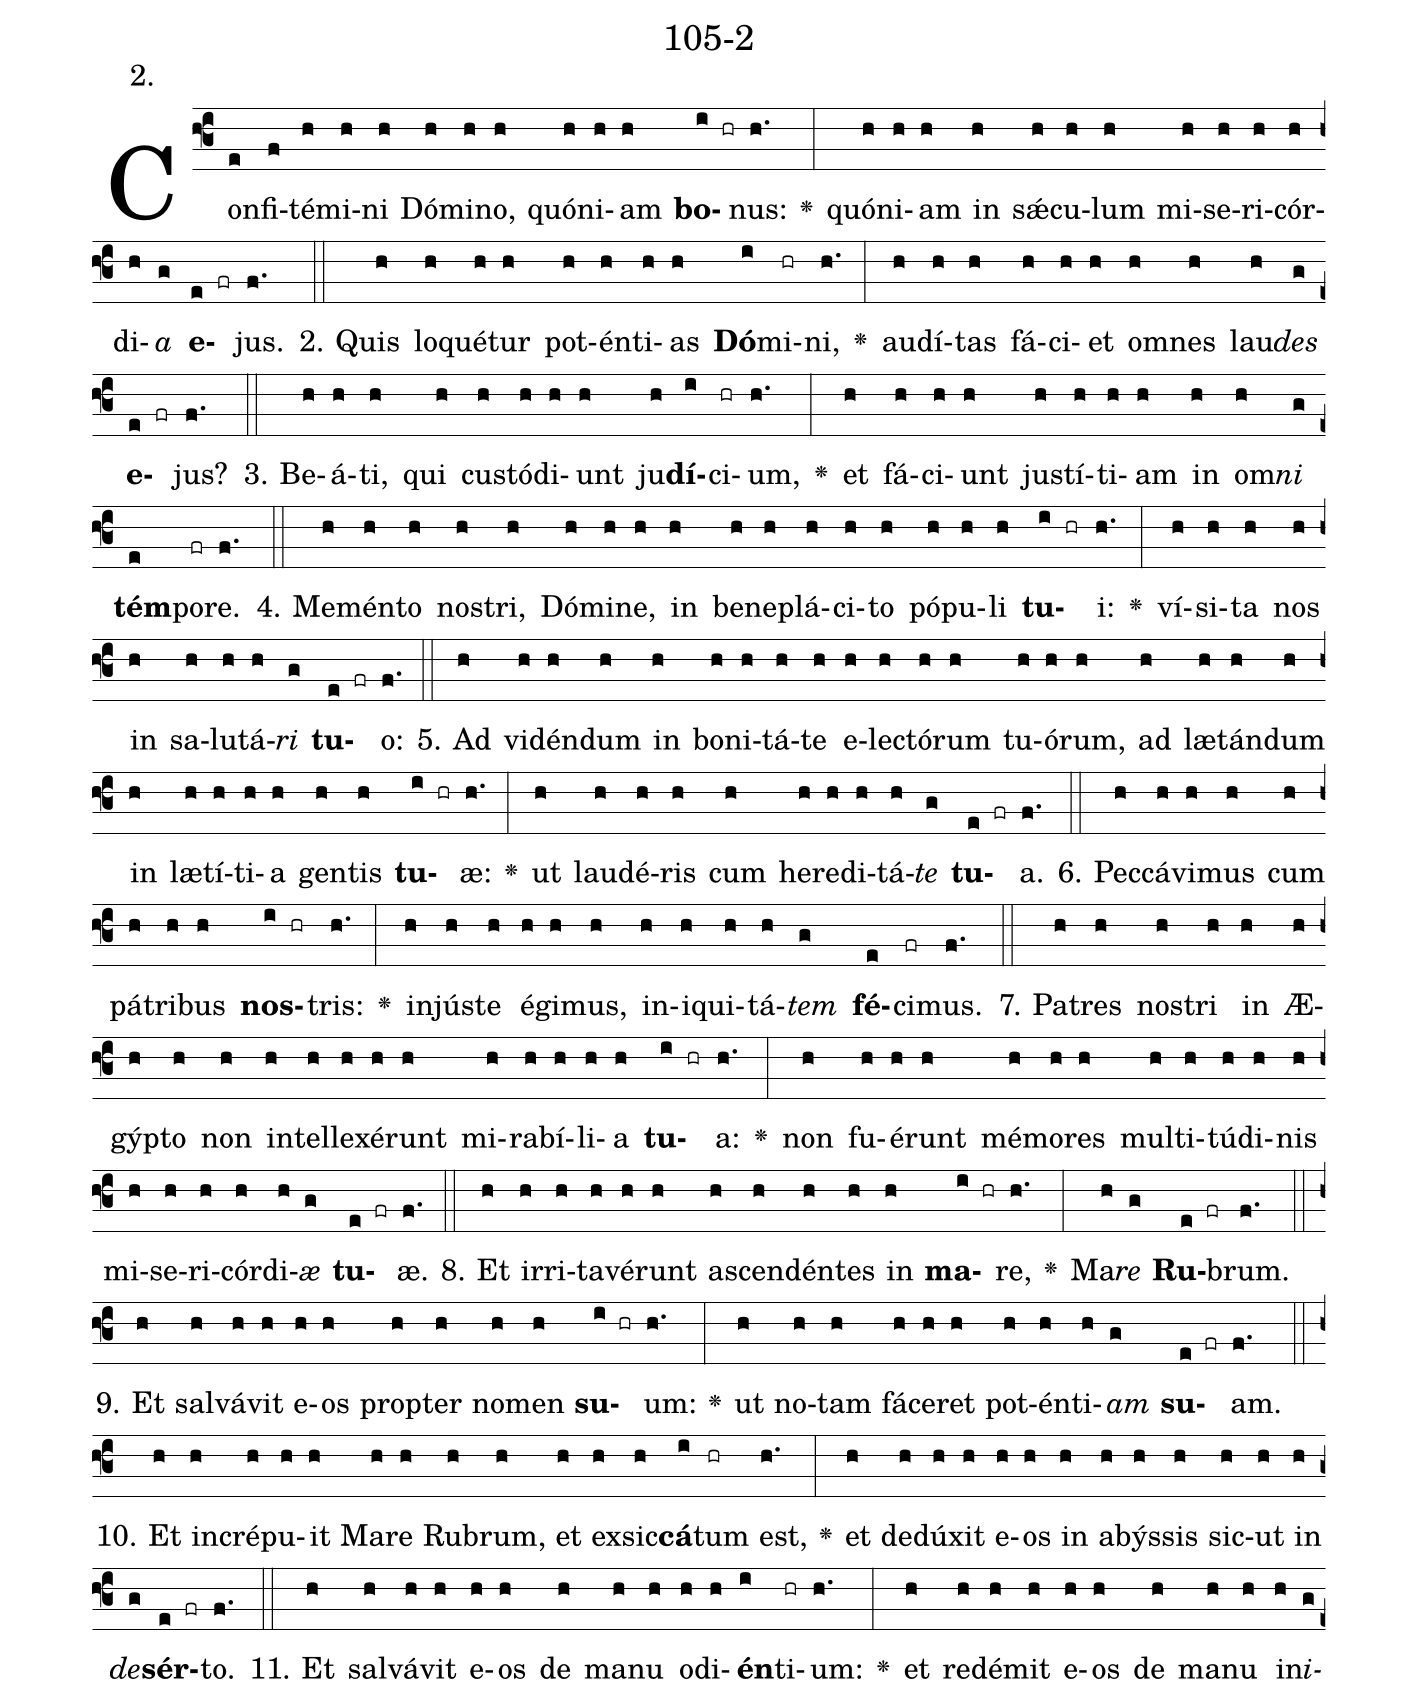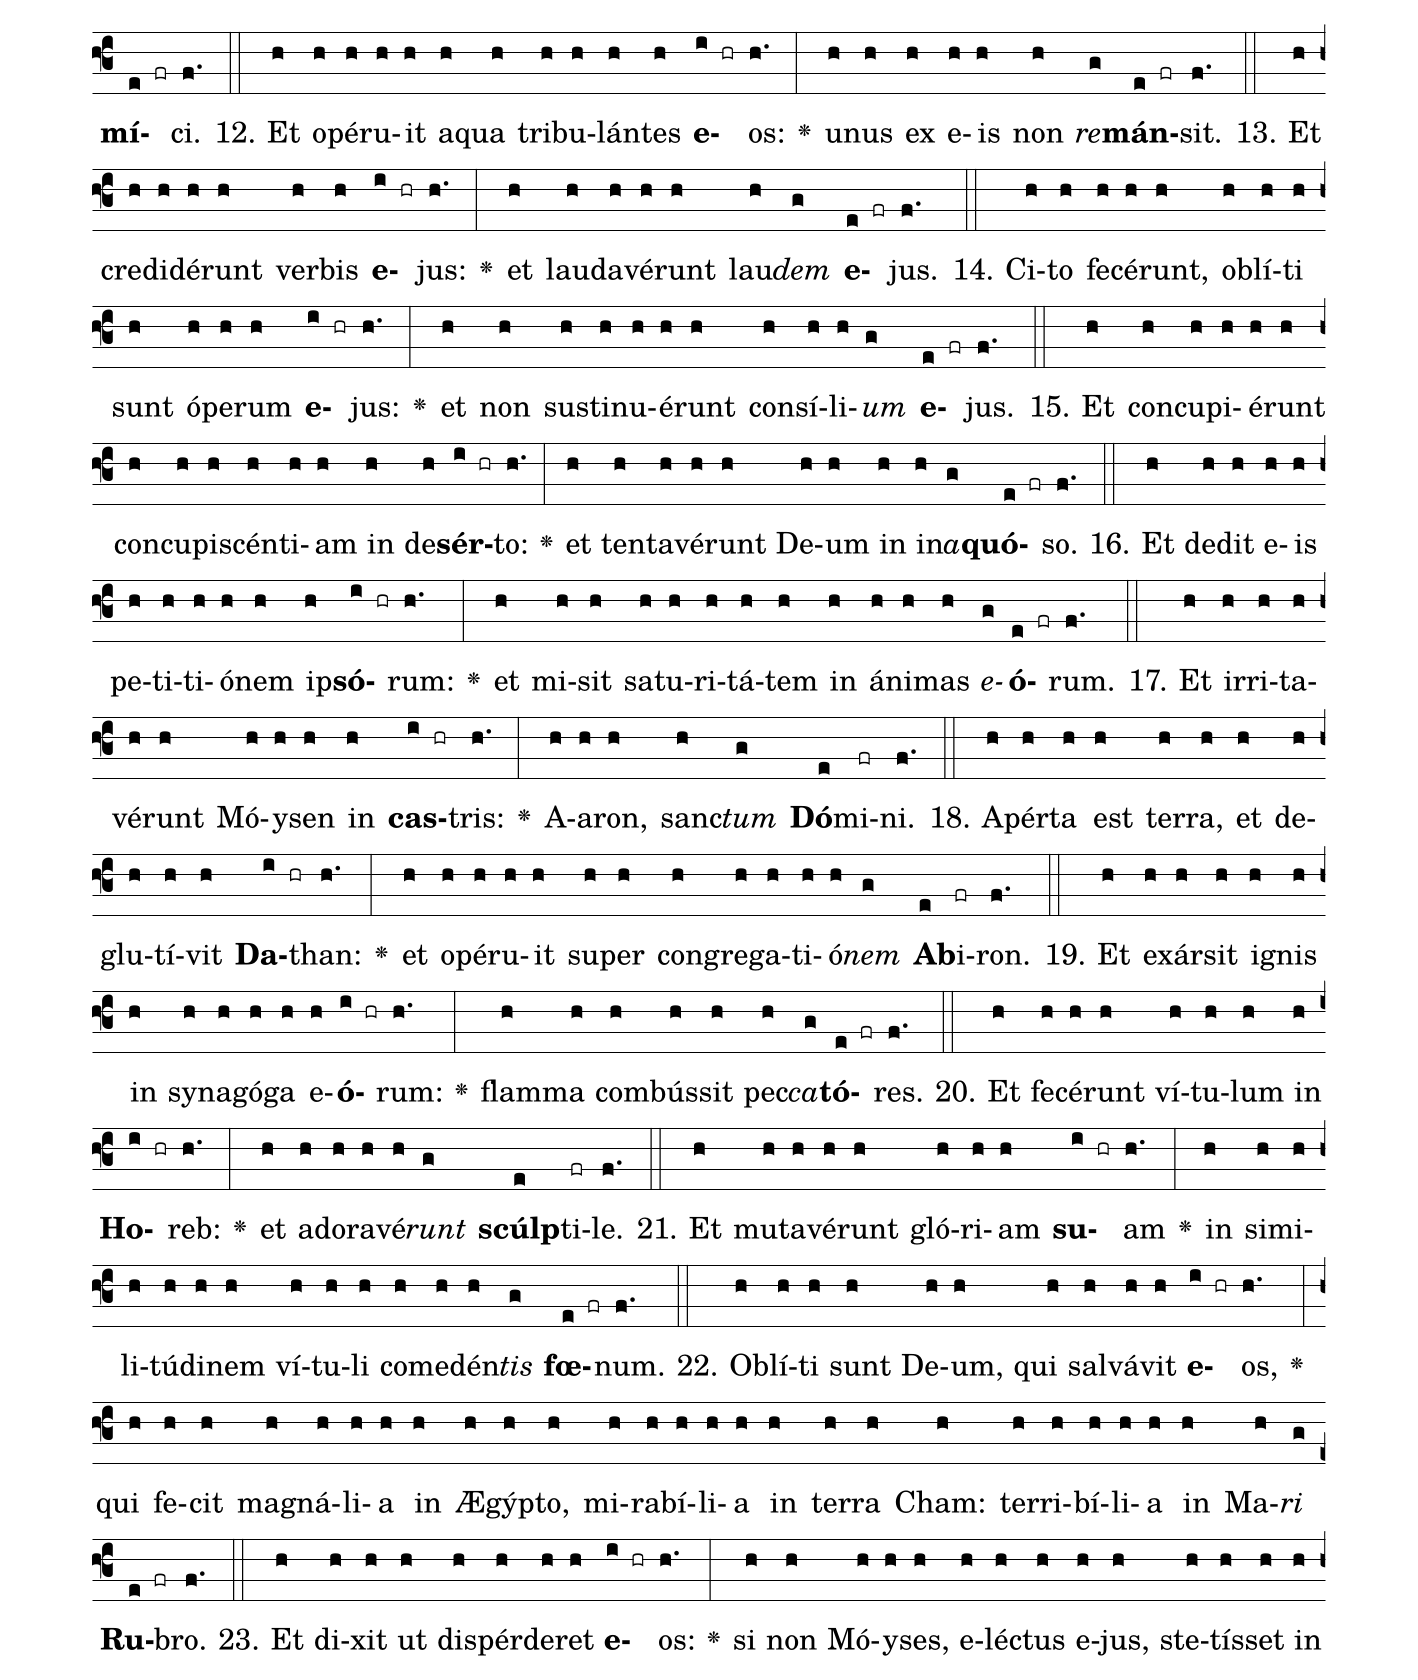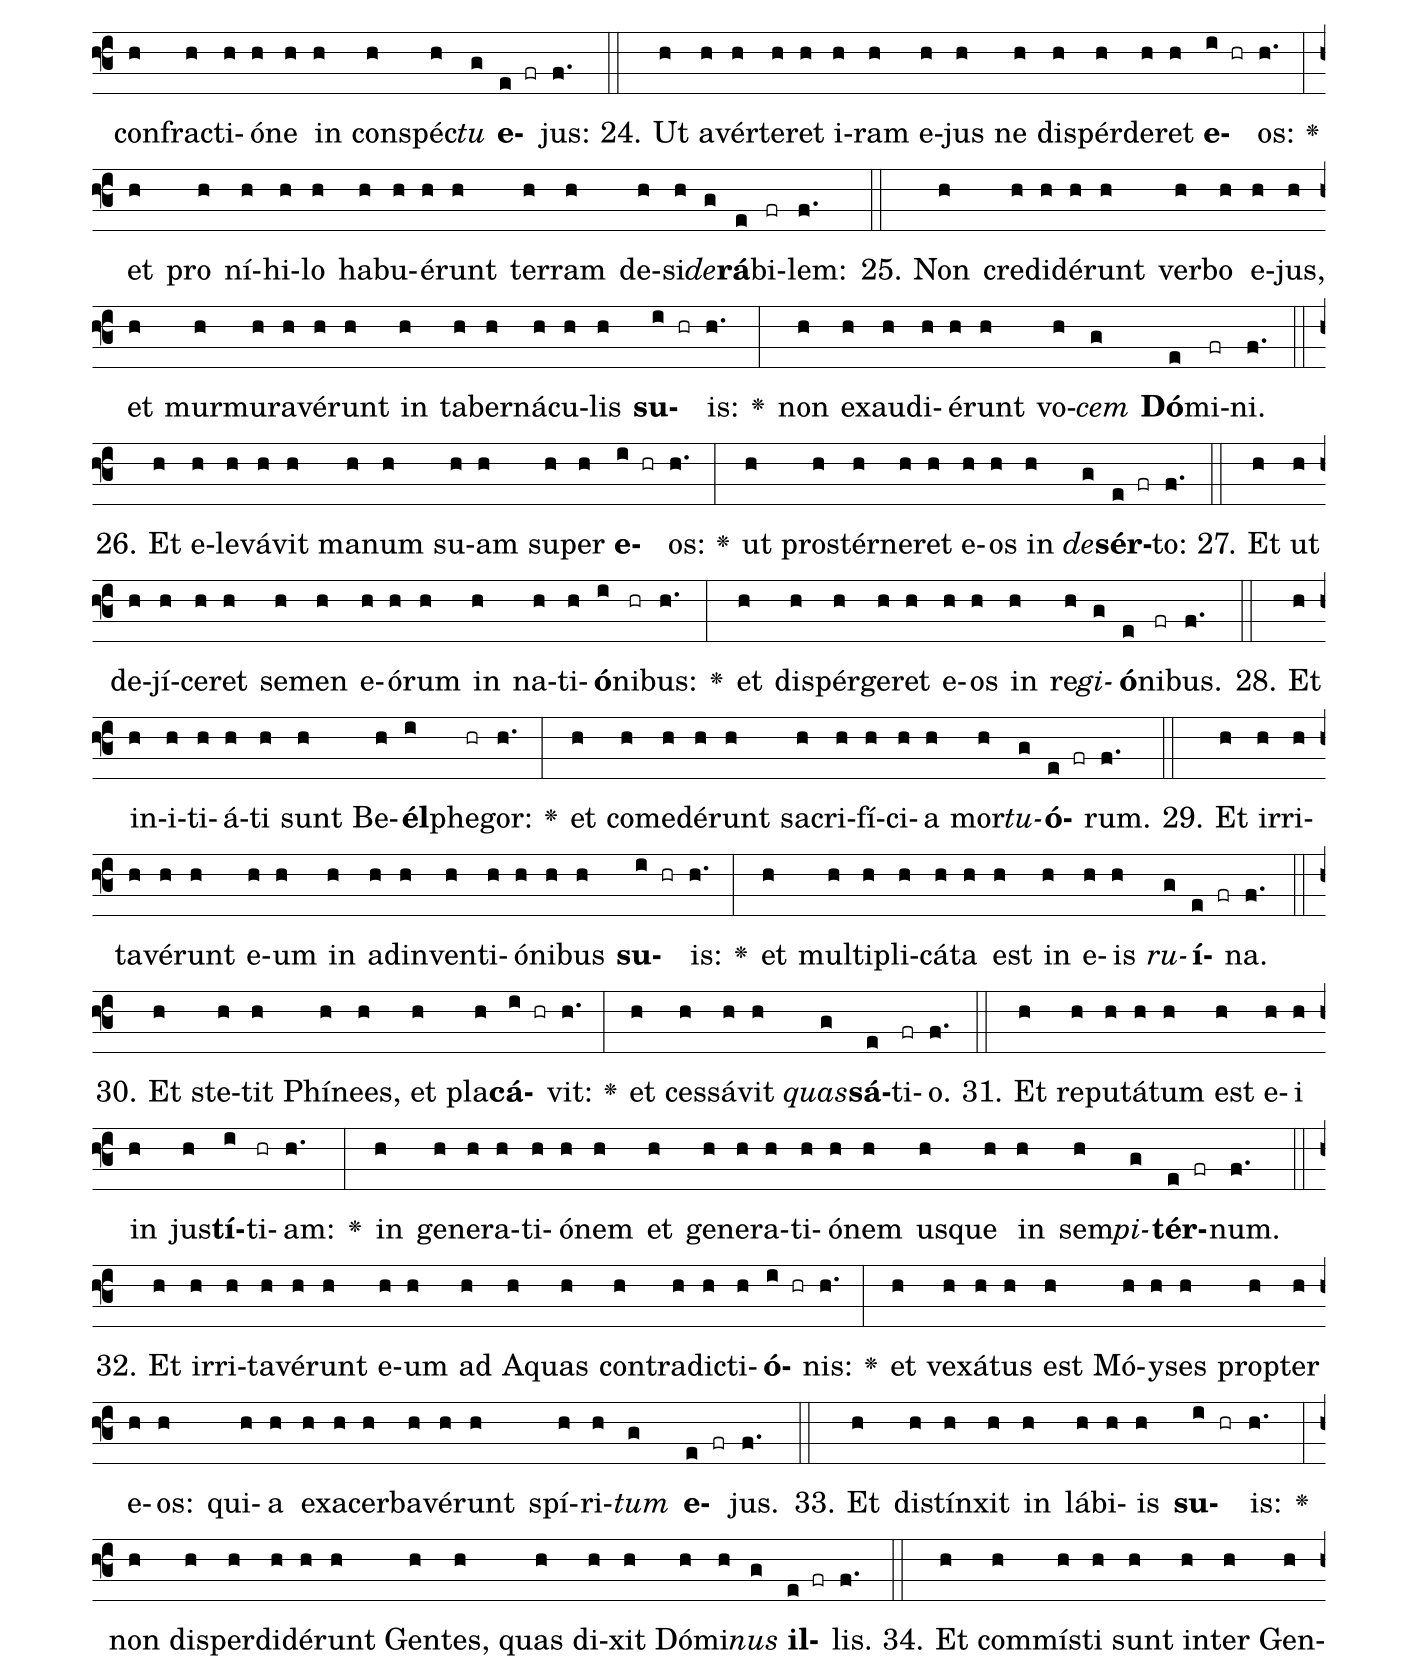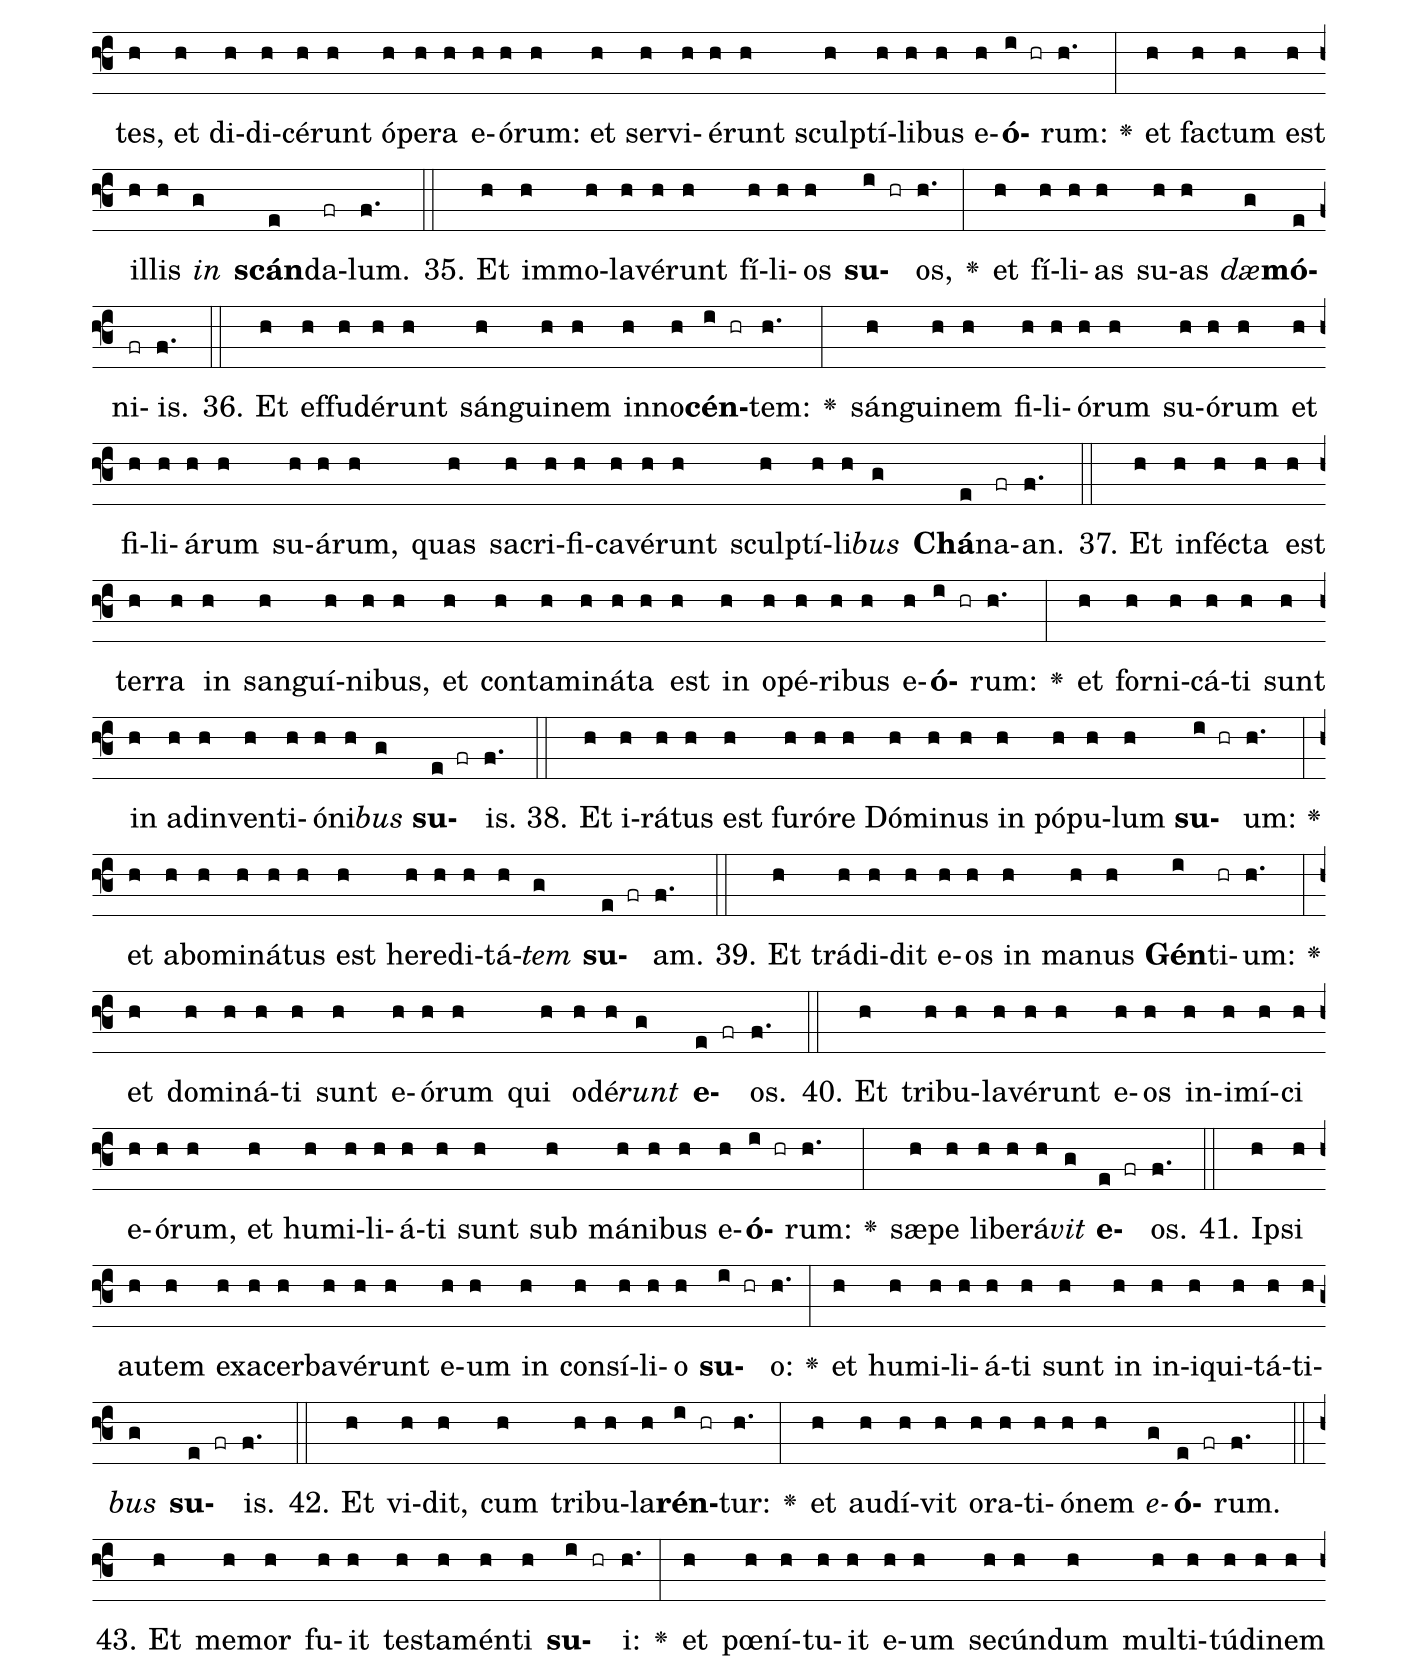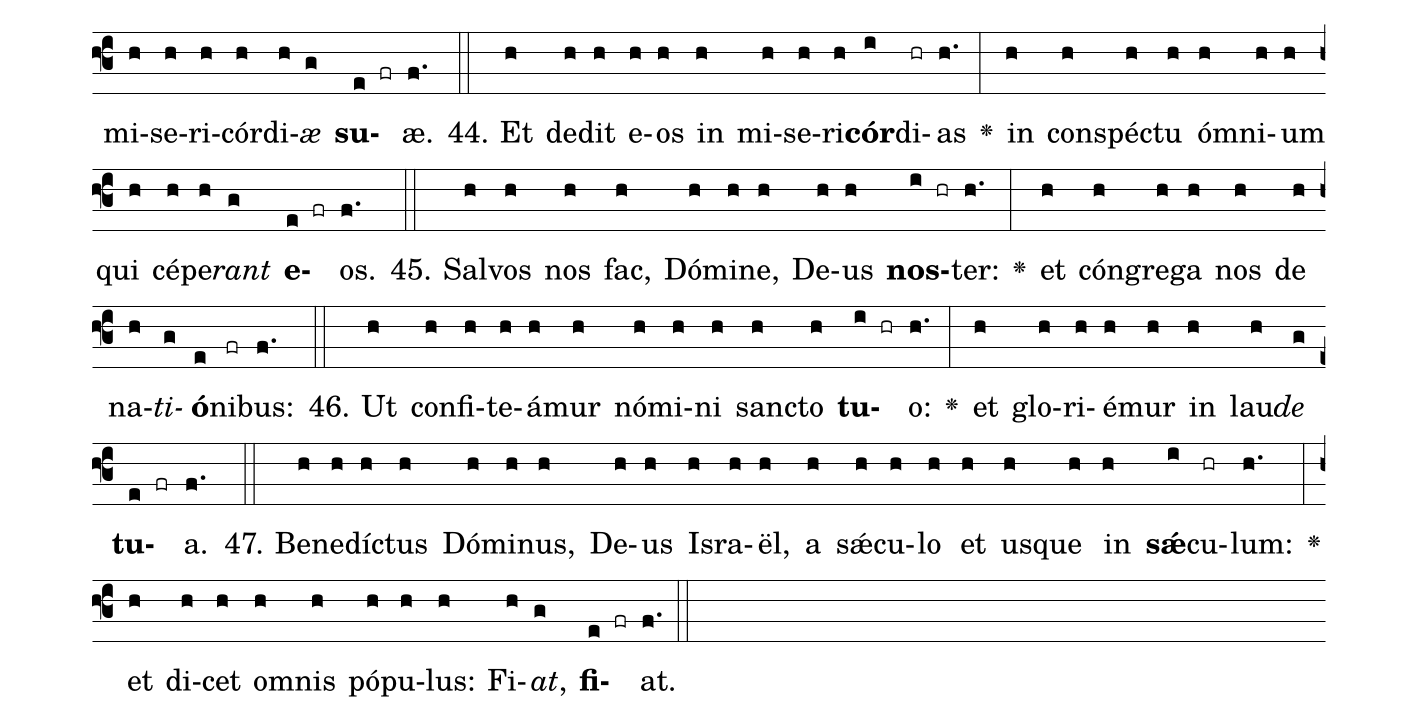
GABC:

name: 105-2;
annotation: 2.;
%%
(f3)Con(e)fi(f)té(h)mi(h)ni(h) Dó(h)mi(h)no,(h) quón(h)i(h)am(h) <b>bo</b>(i hr)nus:(h.) <v>\greheightstar</v>(:) quón(h)i(h)am(h) in(h) sǽ(h)cu(h)lum(h) mi(h)se(h)ri(h)cór(h)di(h)<i>a</i>(g) <b>e</b>(e fr)jus.(f.) (::)
2. Quis(h) lo(h)qué(h)tur(h) pot(h)én(h)ti(h)as(h) <b>Dó</b>(i)mi(hr)ni,(h.) <v>\greheightstar</v>(:) au(h)dí(h)tas(h) fá(h)ci(h)et(h) om(h)nes(h) lau(h)<i>des</i>(g) <b>e</b>(e fr)jus?(f.) (::)
3. Be(h)á(h)ti,(h) qui(h) cus(h)tó(h)di(h)unt(h) ju(h)<b>dí</b>(i)ci(hr)um,(h.) <v>\greheightstar</v>(:) et(h) fá(h)ci(h)unt(h) jus(h)tí(h)ti(h)am(h) in(h) om(h)<i>ni</i>(g) <b>tém</b>(e)po(fr)re.(f.) (::)
4. Me(h)mén(h)to(h) nos(h)tri,(h) Dó(h)mi(h)ne,(h) in(h) be(h)ne(h)plá(h)ci(h)to(h) pó(h)pu(h)li(h) <b>tu</b>(i hr)i:(h.) <v>\greheightstar</v>(:) ví(h)si(h)ta(h) nos(h) in(h) sa(h)lu(h)tá(h)<i>ri</i>(g) <b>tu</b>(e fr)o:(f.) (::)
5. Ad(h) vi(h)dén(h)dum(h) in(h) bo(h)ni(h)tá(h)te(h) e(h)lec(h)tó(h)rum(h) tu(h)ó(h)rum,(h) ad(h) læ(h)tán(h)dum(h) in(h) læ(h)tí(h)ti(h)a(h) gen(h)tis(h) <b>tu</b>(i hr)æ:(h.) <v>\greheightstar</v>(:) ut(h) lau(h)dé(h)ris(h) cum(h) he(h)re(h)di(h)tá(h)<i>te</i>(g) <b>tu</b>(e fr)a.(f.) (::)
6. Pec(h)cá(h)vi(h)mus(h) cum(h) pá(h)tri(h)bus(h) <b>nos</b>(i hr)tris:(h.) <v>\greheightstar</v>(:) in(h)jús(h)te(h) é(h)gi(h)mus,(h) in(h)i(h)qui(h)tá(h)<i>tem</i>(g) <b>fé</b>(e)ci(fr)mus.(f.) (::)
7. Pa(h)tres(h) nos(h)tri(h) in(h) Æ(h)gýp(h)to(h) non(h) in(h)tel(h)le(h)xé(h)runt(h) mi(h)ra(h)bí(h)li(h)a(h) <b>tu</b>(i hr)a:(h.) <v>\greheightstar</v>(:) non(h) fu(h)é(h)runt(h) mé(h)mo(h)res(h) mul(h)ti(h)tú(h)di(h)nis(h) mi(h)se(h)ri(h)cór(h)di(h)<i>æ</i>(g) <b>tu</b>(e fr)æ.(f.) (::)
8. Et(h) ir(h)ri(h)ta(h)vé(h)runt(h) a(h)scen(h)dén(h)tes(h) in(h) <b>ma</b>(i hr)re,(h.) <v>\greheightstar</v>(:) Ma(h)<i>re</i>(g) <b>Ru</b>(e fr)brum.(f.) (::)
9. Et(h) sal(h)vá(h)vit(h) e(h)os(h) prop(h)ter(h) no(h)men(h) <b>su</b>(i hr)um:(h.) <v>\greheightstar</v>(:) ut(h) no(h)tam(h) fá(h)ce(h)ret(h) pot(h)én(h)ti(h)<i>am</i>(g) <b>su</b>(e fr)am.(f.) (::)
10. Et(h) in(h)cré(h)pu(h)it(h) Ma(h)re(h) Ru(h)brum,(h) et(h) ex(h)sic(h)<b>cá</b>(i)tum(hr) est,(h.) <v>\greheightstar</v>(:) et(h) de(h)dú(h)xit(h) e(h)os(h) in(h) a(h)býs(h)sis(h) sic(h)ut(h) in(h) <i>de</i>(g)<b>sér</b>(e fr)to.(f.) (::)
11. Et(h) sal(h)vá(h)vit(h) e(h)os(h) de(h) ma(h)nu(h) o(h)di(h)<b>én</b>(i)ti(hr)um:(h.) <v>\greheightstar</v>(:) et(h) red(h)é(h)mit(h) e(h)os(h) de(h) ma(h)nu(h) in(h)<i>i</i>(g)<b>mí</b>(e fr)ci.(f.) (::)
12. Et(h) o(h)pé(h)ru(h)it(h) a(h)qua(h) tri(h)bu(h)lán(h)tes(h) <b>e</b>(i hr)os:(h.) <v>\greheightstar</v>(:) u(h)nus(h) ex(h) e(h)is(h) non(h) <i>re</i>(g)<b>mán</b>(e fr)sit.(f.) (::)
13. Et(h) cre(h)di(h)dé(h)runt(h) ver(h)bis(h) <b>e</b>(i hr)jus:(h.) <v>\greheightstar</v>(:) et(h) lau(h)da(h)vé(h)runt(h) lau(h)<i>dem</i>(g) <b>e</b>(e fr)jus.(f.) (::)
14. Ci(h)to(h) fe(h)cé(h)runt,(h) ob(h)lí(h)ti(h) sunt(h) ó(h)pe(h)rum(h) <b>e</b>(i hr)jus:(h.) <v>\greheightstar</v>(:) et(h) non(h) sus(h)ti(h)nu(h)é(h)runt(h) con(h)sí(h)li(h)<i>um</i>(g) <b>e</b>(e fr)jus.(f.) (::)
15. Et(h) con(h)cu(h)pi(h)é(h)runt(h) con(h)cu(h)pi(h)scén(h)ti(h)am(h) in(h) de(h)<b>sér</b>(i hr)to:(h.) <v>\greheightstar</v>(:) et(h) ten(h)ta(h)vé(h)runt(h) De(h)um(h) in(h) in(h)<i>a</i>(g)<b>quó</b>(e fr)so.(f.) (::)
16. Et(h) de(h)dit(h) e(h)is(h) pe(h)ti(h)ti(h)ó(h)nem(h) ip(h)<b>só</b>(i hr)rum:(h.) <v>\greheightstar</v>(:) et(h) mi(h)sit(h) sa(h)tu(h)ri(h)tá(h)tem(h) in(h) á(h)ni(h)mas(h) <i>e</i>(g)<b>ó</b>(e fr)rum.(f.) (::)
17. Et(h) ir(h)ri(h)ta(h)vé(h)runt(h) Mó(h)y(h)sen(h) in(h) <b>cas</b>(i hr)tris:(h.) <v>\greheightstar</v>(:) A(h)a(h)ron,(h) sanc(h)<i>tum</i>(g) <b>Dó</b>(e)mi(fr)ni.(f.) (::)
18. A(h)pér(h)ta(h) est(h) ter(h)ra,(h) et(h) de(h)glu(h)tí(h)vit(h) <b>Da</b>(i hr)than:(h.) <v>\greheightstar</v>(:) et(h) o(h)pé(h)ru(h)it(h) su(h)per(h) con(h)gre(h)ga(h)ti(h)ó(h)<i>nem</i>(g) <b>Ab</b>(e)i(fr)ron.(f.) (::)
19. Et(h) ex(h)ár(h)sit(h) i(h)gnis(h) in(h) sy(h)na(h)gó(h)ga(h) e(h)<b>ó</b>(i hr)rum:(h.) <v>\greheightstar</v>(:) flam(h)ma(h) com(h)bús(h)sit(h) pec(h)<i>ca</i>(g)<b>tó</b>(e fr)res.(f.) (::)
20. Et(h) fe(h)cé(h)runt(h) ví(h)tu(h)lum(h) in(h) <b>Ho</b>(i hr)reb:(h.) <v>\greheightstar</v>(:) et(h) ad(h)o(h)ra(h)vé(h)<i>runt</i>(g) <b>scúlp</b>(e)ti(fr)le.(f.) (::)
21. Et(h) mu(h)ta(h)vé(h)runt(h) gló(h)ri(h)am(h) <b>su</b>(i hr)am(h.) <v>\greheightstar</v>(:) in(h) si(h)mi(h)li(h)tú(h)di(h)nem(h) ví(h)tu(h)li(h) com(h)e(h)dén(h)<i>tis</i>(g) <b>fœ</b>(e fr)num.(f.) (::)
22. Ob(h)lí(h)ti(h) sunt(h) De(h)um,(h) qui(h) sal(h)vá(h)vit(h) <b>e</b>(i hr)os,(h.) <v>\greheightstar</v>(:) qui(h) fe(h)cit(h) ma(h)gná(h)li(h)a(h) in(h) Æ(h)gýp(h)to,(h) mi(h)ra(h)bí(h)li(h)a(h) in(h) ter(h)ra(h) Cham:(h) ter(h)ri(h)bí(h)li(h)a(h) in(h) Ma(h)<i>ri</i>(g) <b>Ru</b>(e fr)bro.(f.) (::)
23. Et(h) di(h)xit(h) ut(h) dis(h)pér(h)de(h)ret(h) <b>e</b>(i hr)os:(h.) <v>\greheightstar</v>(:) si(h) non(h) Mó(h)y(h)ses,(h) e(h)léc(h)tus(h) e(h)jus,(h) ste(h)tís(h)set(h) in(h) con(h)frac(h)ti(h)ó(h)ne(h) in(h) con(h)spéc(h)<i>tu</i>(g) <b>e</b>(e fr)jus:(f.) (::)
24. Ut(h) a(h)vér(h)te(h)ret(h) i(h)ram(h) e(h)jus(h) ne(h) dis(h)pér(h)de(h)ret(h) <b>e</b>(i hr)os:(h.) <v>\greheightstar</v>(:) et(h) pro(h) ní(h)hi(h)lo(h) ha(h)bu(h)é(h)runt(h) ter(h)ram(h) de(h)si(h)<i>de</i>(g)<b>rá</b>(e)bi(fr)lem:(f.) (::)
25. Non(h) cre(h)di(h)dé(h)runt(h) ver(h)bo(h) e(h)jus,(h) et(h) mur(h)mu(h)ra(h)vé(h)runt(h) in(h) ta(h)ber(h)ná(h)cu(h)lis(h) <b>su</b>(i hr)is:(h.) <v>\greheightstar</v>(:) non(h) ex(h)au(h)di(h)é(h)runt(h) vo(h)<i>cem</i>(g) <b>Dó</b>(e)mi(fr)ni.(f.) (::)
26. Et(h) e(h)le(h)vá(h)vit(h) ma(h)num(h) su(h)am(h) su(h)per(h) <b>e</b>(i hr)os:(h.) <v>\greheightstar</v>(:) ut(h) pro(h)stér(h)ne(h)ret(h) e(h)os(h) in(h) <i>de</i>(g)<b>sér</b>(e fr)to:(f.) (::)
27. Et(h) ut(h) de(h)jí(h)ce(h)ret(h) se(h)men(h) e(h)ó(h)rum(h) in(h) na(h)ti(h)<b>ó</b>(i)ni(hr)bus:(h.) <v>\greheightstar</v>(:) et(h) di(h)spér(h)ge(h)ret(h) e(h)os(h) in(h) re(h)<i>gi</i>(g)<b>ó</b>(e)ni(fr)bus.(f.) (::)
28. Et(h) in(h)i(h)ti(h)á(h)ti(h) sunt(h) Be(h)<b>él</b>(i)phe(hr)gor:(h.) <v>\greheightstar</v>(:) et(h) com(h)e(h)dé(h)runt(h) sa(h)cri(h)fí(h)ci(h)a(h) mor(h)<i>tu</i>(g)<b>ó</b>(e fr)rum.(f.) (::)
29. Et(h) ir(h)ri(h)ta(h)vé(h)runt(h) e(h)um(h) in(h) ad(h)in(h)ven(h)ti(h)ó(h)ni(h)bus(h) <b>su</b>(i hr)is:(h.) <v>\greheightstar</v>(:) et(h) mul(h)ti(h)pli(h)cá(h)ta(h) est(h) in(h) e(h)is(h) <i>ru</i>(g)<b>í</b>(e fr)na.(f.) (::)
30. Et(h) ste(h)tit(h) Phí(h)nees,(h) et(h) pla(h)<b>cá</b>(i hr)vit:(h.) <v>\greheightstar</v>(:) et(h) ces(h)sá(h)vit(h) <i>quas</i>(g)<b>sá</b>(e)ti(fr)o.(f.) (::)
31. Et(h) re(h)pu(h)tá(h)tum(h) est(h) e(h)i(h) in(h) jus(h)<b>tí</b>(i)ti(hr)am:(h.) <v>\greheightstar</v>(:) in(h) ge(h)ne(h)ra(h)ti(h)ó(h)nem(h) et(h) ge(h)ne(h)ra(h)ti(h)ó(h)nem(h) us(h)que(h) in(h) sem(h)<i>pi</i>(g)<b>tér</b>(e fr)num.(f.) (::)
32. Et(h) ir(h)ri(h)ta(h)vé(h)runt(h) e(h)um(h) ad(h) A(h)quas(h) con(h)tra(h)dic(h)ti(h)<b>ó</b>(i hr)nis:(h.) <v>\greheightstar</v>(:) et(h) ve(h)xá(h)tus(h) est(h) Mó(h)y(h)ses(h) prop(h)ter(h) e(h)os:(h) qui(h)a(h) ex(h)a(h)cer(h)ba(h)vé(h)runt(h) spí(h)ri(h)<i>tum</i>(g) <b>e</b>(e fr)jus.(f.) (::)
33. Et(h) di(h)stín(h)xit(h) in(h) lá(h)bi(h)is(h) <b>su</b>(i hr)is:(h.) <v>\greheightstar</v>(:) non(h) dis(h)per(h)di(h)dé(h)runt(h) Gen(h)tes,(h) quas(h) di(h)xit(h) Dó(h)mi(h)<i>nus</i>(g) <b>il</b>(e fr)lis.(f.) (::)
34. Et(h) com(h)mís(h)ti(h) sunt(h) in(h)ter(h) Gen(h)tes,(h) et(h) di(h)di(h)cé(h)runt(h) ó(h)pe(h)ra(h) e(h)ó(h)rum:(h) et(h) ser(h)vi(h)é(h)runt(h) sculp(h)tí(h)li(h)bus(h) e(h)<b>ó</b>(i hr)rum:(h.) <v>\greheightstar</v>(:) et(h) fac(h)tum(h) est(h) il(h)lis(h) <i>in</i>(g) <b>scán</b>(e)da(fr)lum.(f.) (::)
35. Et(h) im(h)mo(h)la(h)vé(h)runt(h) fí(h)li(h)os(h) <b>su</b>(i hr)os,(h.) <v>\greheightstar</v>(:) et(h) fí(h)li(h)as(h) su(h)as(h) <i>dæ</i>(g)<b>mó</b>(e)ni(fr)is.(f.) (::)
36. Et(h) ef(h)fu(h)dé(h)runt(h) sán(h)gui(h)nem(h) in(h)no(h)<b>cén</b>(i hr)tem:(h.) <v>\greheightstar</v>(:) sán(h)gui(h)nem(h) fi(h)li(h)ó(h)rum(h) su(h)ó(h)rum(h) et(h) fi(h)li(h)á(h)rum(h) su(h)á(h)rum,(h) quas(h) sa(h)cri(h)fi(h)ca(h)vé(h)runt(h) sculp(h)tí(h)li(h)<i>bus</i>(g) <b>Chá</b>(e)na(fr)an.(f.) (::)
37. Et(h) in(h)féc(h)ta(h) est(h) ter(h)ra(h) in(h) san(h)guí(h)ni(h)bus,(h) et(h) con(h)ta(h)mi(h)ná(h)ta(h) est(h) in(h) o(h)pé(h)ri(h)bus(h) e(h)<b>ó</b>(i hr)rum:(h.) <v>\greheightstar</v>(:) et(h) for(h)ni(h)cá(h)ti(h) sunt(h) in(h) ad(h)in(h)ven(h)ti(h)ó(h)ni(h)<i>bus</i>(g) <b>su</b>(e fr)is.(f.) (::)
38. Et(h) i(h)rá(h)tus(h) est(h) fu(h)ró(h)re(h) Dó(h)mi(h)nus(h) in(h) pó(h)pu(h)lum(h) <b>su</b>(i hr)um:(h.) <v>\greheightstar</v>(:) et(h) ab(h)o(h)mi(h)ná(h)tus(h) est(h) he(h)re(h)di(h)tá(h)<i>tem</i>(g) <b>su</b>(e fr)am.(f.) (::)
39. Et(h) trá(h)di(h)dit(h) e(h)os(h) in(h) ma(h)nus(h) <b>Gén</b>(i)ti(hr)um:(h.) <v>\greheightstar</v>(:) et(h) do(h)mi(h)ná(h)ti(h) sunt(h) e(h)ó(h)rum(h) qui(h) o(h)dé(h)<i>runt</i>(g) <b>e</b>(e fr)os.(f.) (::)
40. Et(h) tri(h)bu(h)la(h)vé(h)runt(h) e(h)os(h) in(h)i(h)mí(h)ci(h) e(h)ó(h)rum,(h) et(h) hu(h)mi(h)li(h)á(h)ti(h) sunt(h) sub(h) má(h)ni(h)bus(h) e(h)<b>ó</b>(i hr)rum:(h.) <v>\greheightstar</v>(:) sæ(h)pe(h) li(h)be(h)rá(h)<i>vit</i>(g) <b>e</b>(e fr)os.(f.) (::)
41. Ip(h)si(h) au(h)tem(h) ex(h)a(h)cer(h)ba(h)vé(h)runt(h) e(h)um(h) in(h) con(h)sí(h)li(h)o(h) <b>su</b>(i hr)o:(h.) <v>\greheightstar</v>(:) et(h) hu(h)mi(h)li(h)á(h)ti(h) sunt(h) in(h) in(h)i(h)qui(h)tá(h)ti(h)<i>bus</i>(g) <b>su</b>(e fr)is.(f.) (::)
42. Et(h) vi(h)dit,(h) cum(h) tri(h)bu(h)la(h)<b>rén</b>(i hr)tur:(h.) <v>\greheightstar</v>(:) et(h) au(h)dí(h)vit(h) o(h)ra(h)ti(h)ó(h)nem(h) <i>e</i>(g)<b>ó</b>(e fr)rum.(f.) (::)
43. Et(h) me(h)mor(h) fu(h)it(h) tes(h)ta(h)mén(h)ti(h) <b>su</b>(i hr)i:(h.) <v>\greheightstar</v>(:) et(h) pœ(h)ní(h)tu(h)it(h) e(h)um(h) se(h)cún(h)dum(h) mul(h)ti(h)tú(h)di(h)nem(h) mi(h)se(h)ri(h)cór(h)di(h)<i>æ</i>(g) <b>su</b>(e fr)æ.(f.) (::)
44. Et(h) de(h)dit(h) e(h)os(h) in(h) mi(h)se(h)ri(h)<b>cór</b>(i)di(hr)as(h.) <v>\greheightstar</v>(:) in(h) con(h)spéc(h)tu(h) óm(h)ni(h)um(h) qui(h) cé(h)pe(h)<i>rant</i>(g) <b>e</b>(e fr)os.(f.) (::)
45. Sal(h)vos(h) nos(h) fac,(h) Dó(h)mi(h)ne,(h) De(h)us(h) <b>nos</b>(i hr)ter:(h.) <v>\greheightstar</v>(:) et(h) cón(h)gre(h)ga(h) nos(h) de(h) na(h)<i>ti</i>(g)<b>ó</b>(e)ni(fr)bus:(f.) (::)
46. Ut(h) con(h)fi(h)te(h)á(h)mur(h) nó(h)mi(h)ni(h) sanc(h)to(h) <b>tu</b>(i hr)o:(h.) <v>\greheightstar</v>(:) et(h) glo(h)ri(h)é(h)mur(h) in(h) lau(h)<i>de</i>(g) <b>tu</b>(e fr)a.(f.) (::)
47. Be(h)ne(h)díc(h)tus(h) Dó(h)mi(h)nus,(h) De(h)us(h) Is(h)ra(h)ël,(h) a(h) sǽ(h)cu(h)lo(h) et(h) us(h)que(h) in(h) <b>sǽ</b>(i)cu(hr)lum:(h.) <v>\greheightstar</v>(:) et(h) di(h)cet(h) om(h)nis(h) pó(h)pu(h)lus:(h) Fi(h)<i>at</i>,(g) <b>fi</b>(e fr)at.(f.) (::)
